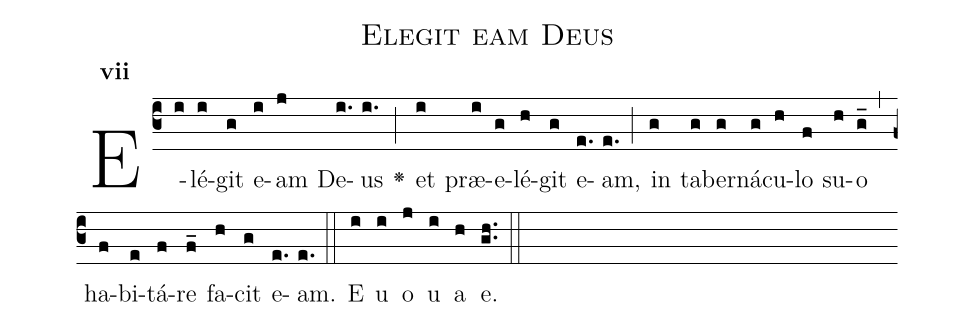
name:Elegit eam Deus;
office-part:Antiphona;
mode:7;
%%
initial-style: 1;
name: Elegit eam Deus;
book: Calithes.it;
occasion: In Assumptione B. Mariae Virginis;
office-part: Officium lectionis Ant 2;
user-notes: ;
commentary: ;
annotation: 7c;
centering-scheme: english;
fontsize: 12;
font: OFLSortsMillGoudy;
height: 11;
width: 4.5;
%%
(c3)E(i)lé(i)git(g) e(i)am(j) De(i.)us(i.) <v>\greheightstar</v>(;) et(i) præ(i)e(g)lé(h)git(g) e(e.)am,(e.) (;) in(g) ta(g)ber(g)ná(g)cu(h)lo(f) su(h)o(g_) (,) ha(f)bi(e)tá(f)re(f_) fa(h)cit(g) e(e.)am.(e.) (::)
E(i) u(i) o(j) u(i) a(h) e.(gh..) (::)
